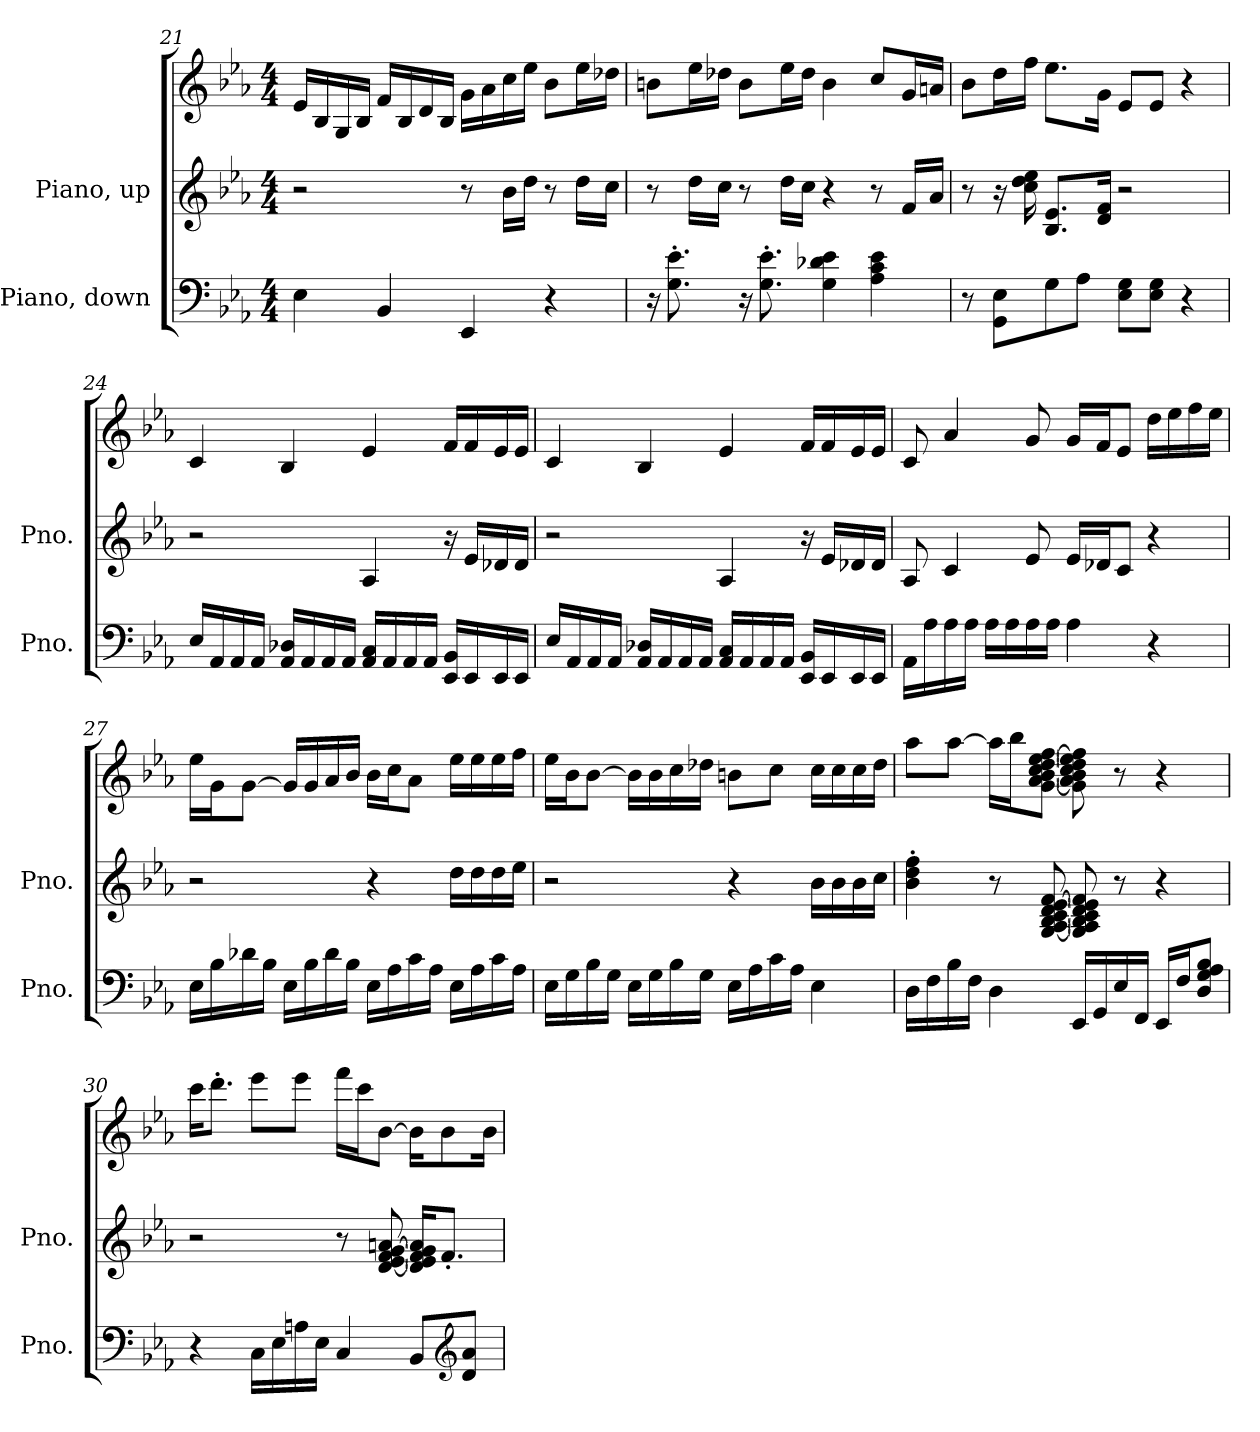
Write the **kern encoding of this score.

**kern	**kern	**kern
*part2	*part1	*part1
*staff3	*staff2	*staff1
*I"Piano, down	*I"Piano, up	*
*I'Pno.	*I'Pno.	*
*clefF4	*clefG2	*clefG2
*k[b-e-a-]	*k[b-e-a-]	*k[b-e-a-]
*M4/4	*M4/4	*M4/4
=21	=21	=21
4E-\	2r	16e-/LL
.	.	16B-/
.	.	16G/
.	.	16B-/JJ
4BB-/	.	16f/LL
.	.	16B-/
.	.	16d/
.	.	16B-/JJ
4EE-/	8r	16g\LL
.	.	16a-\
.	16b-\LL	16cc\
.	16dd\JJ	16ee-\JJ
4r	8r	8b-\L
.	16dd\LL	16ee-\L
.	16cc\JJ	16dd-X\JJ
!!LO:LB:g=z
=22	=22	=22
16r	8r	8bn\L
8.G\' 8.e-\'	.	.
.	16dd\LL	16ee-\L
.	16cc\JJ	16dd-X\JJ
16r	8r	8b\L
8.G\' 8.e-\'	.	.
.	16dd\LL	16ee-\L
.	16cc\JJ	16dd-\JJ
4G\ 4d-X\ 4e-\	4r	4b\
4A-\ 4c\ 4e-\	8r	8cc/L
.	16f/LL	16g/L
.	16a-/JJ	16an/JJ
=23	=23	=23
8r	8r	8b-\L
8GG\ 8E-\L	16r	16dd\L
.	16cc\ 16dd\ 16ee-\	16ff\JJ
8G\	8.B-/ 8.e-/L	8.ee-\L
8A-\J	.	.
.	16d/ 16f/Jk	16g\Jk
8E-\ 8G\L	2r	8e-/L
8E-\ 8G\J	.	8e-/J
4r	.	4r
=24	=24	=24
16E-/LL	2r	4c/
16AA-/	.	.
16AA-/	.	.
16AA-/JJ	.	.
16AA-/ 16D-X/LL	.	4B-/
16AA-/	.	.
16AA-/	.	.
16AA-/JJ	.	.
16AA-/ 16C/LL	4A-/	4e-/
16AA-/	.	.
16AA-/	.	.
16AA-/JJ	.	.
16EE-/ 16BB-/LL	16r	16f/LL
16EE-/	16e-/LL	16f/
16EE-/	16d-X/	16e-/
16EE-/JJ	16d-/JJ	16e-/JJ
!!LO:PB:g=z
=25	=25	=25
16E-/LL	2r	4c/
16AA-/	.	.
16AA-/	.	.
16AA-/JJ	.	.
16AA-/ 16D-X/LL	.	4B-/
16AA-/	.	.
16AA-/	.	.
16AA-/JJ	.	.
16AA-/ 16C/LL	4A-/	4e-/
16AA-/	.	.
16AA-/	.	.
16AA-/JJ	.	.
16EE-/ 16BB-/LL	16r	16f/LL
16EE-/	16e-/LL	16f/
16EE-/	16d-X/	16e-/
16EE-/JJ	16d-/JJ	16e-/JJ
=26	=26	=26
16AA-\LL	8A-/	8c/
16A-\	.	.
16A-\	4c/	4a-/
16A-\JJ	.	.
16A-\LL	.	.
16A-\	.	.
16A-\	8e-/	8g/
16A-\JJ	.	.
4A-\	16e-/LL	16g/LL
.	16d-X/J	16f/J
.	8c/J	8e-/J
4r	4r	16dd\LL
.	.	16ee-\
.	.	16ff\
.	.	16ee-\JJ
!!LO:LB:g=z
=27	=27	=27
16E-\LL	2r	16ee-\LL
16B-\	.	16g\J
16d-X\	.	[8g\J
16B-\JJ	.	.
16E-\LL	.	16g/LL]
16B-\	.	16g/
16d-\	.	16a-/
16B-\JJ	.	16b-/JJ
16E-\LL	4r	16b-\LL
16A-\	.	16cc\J
16c\	.	8a-\J
16A-\JJ	.	.
16E-\LL	16dd\LL	16ee-\LL
16A-\	16dd\	16ee-\
16c\	16dd\	16ee-\
16A-\JJ	16ee-\JJ	16ff\JJ
=28	=28	=28
16E-\LL	2r	16ee-\LL
16G\	.	16b-\J
16B-\	.	[8b-\J
16G\JJ	.	.
16E-\LL	.	16b-\LL]
16G\	.	16b-\
16B-\	.	16cc\
16G\JJ	.	16dd-X\JJ
16E-\LL	4r	8bn\L
16A-\	.	.
16c\	.	8cc\J
16A-\JJ	.	.
4E-\	16b-\LL	16cc\LL
.	16b-\	16cc\
.	16b-\	16cc\
.	16cc\JJ	16dd-\JJ
!!LO:LB:g=z
=29	=29	=29
16D\LL	4b-\' 4dd\' 4ff\'	8aa-\L
16F\	.	.
16B-\	.	[8aa-\J
16F\JJ	.	.
4D\	8r	16aa-\LL]
.	.	16bb-\J
.	[8G/ [8A-/ [8B-/ [8c/ [8d/ [8e-/ [8f/	[8g\ [8a-\ [8b-\ [8cc\ [8dd\ [8ee-\ [8ff\J
16EE-/LL	8G/] 8A-/] 8B-/] 8c/] 8d/] 8e-/] 8f/]	8g\] 8a-\] 8b-\] 8cc\] 8dd\] 8ee-\] 8ff\]
16GG/	.	.
16E-/	8r	8r
16FF/JJ	.	.
16EE-/LL	4r	4r
16F/J	.	.
8D/ 8G/ 8A-/ 8B-/J	.	.
=30	=30	=30
4r	2r	16ccc\KL
.	.	8.ddd'\J
16C\LL	.	8eee-\L
16E-\	.	.
16An\	.	8eee-\J
16E-\JJ	.	.
4C/	8r	16fff\LL
.	.	16ccc\J
.	[8d/ [8e-/ [8f/ [8g/ [8an/	[8b-\J
8BB-/L	16d/] 16e-/] 16f/] 16g/] 16a/]KL	16b-\KL]
.	8.f'/J	8b-\
*clefG2	*	*
8d/ 8a-/J	.	.
.	.	16b-\Jk
=	=	=
*-	*-	*-
